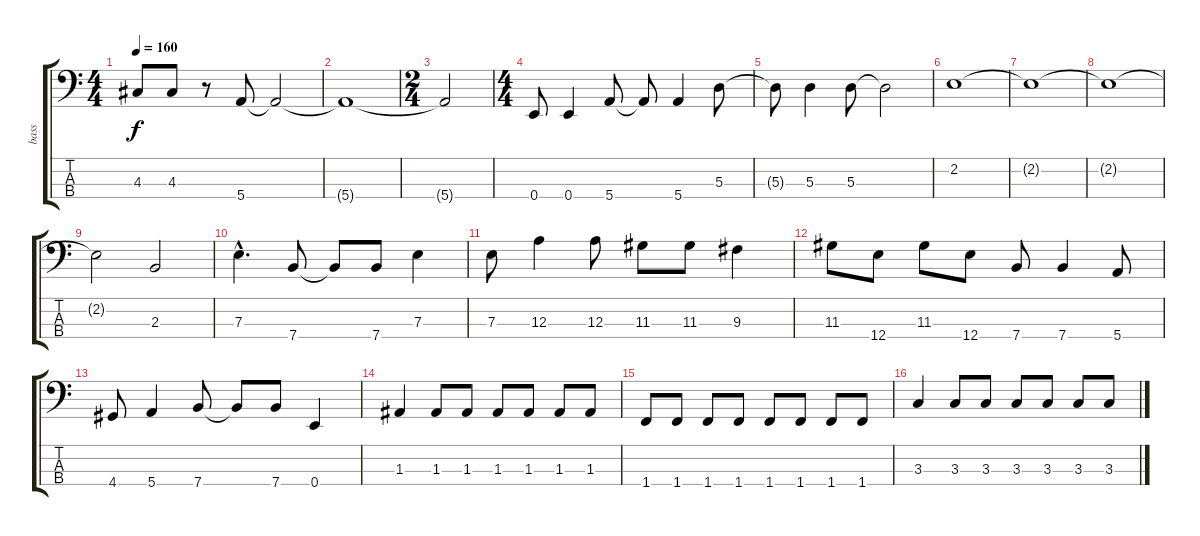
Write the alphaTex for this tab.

\track ("bass" "bass") {instrument electricbasspick}
\staff {score tabs}
\tuning (G2 D2 A1 E1) {hide}
\ts (4 4)
\tempo 160
\clef f4
\ks c
4.3.8{dy f} 4.3.8 r.8 5.4.8 5.4{t}.2 |
5.4{t}.1 |
\ts (2 4)
5.4{t}.2 |
\ts (4 4)
0.4.8 0.4.4 5.4.8 5.4{t}.8 5.4.4 5.3.8 |
5.3{t}.8 5.3.4 5.3.8 5.3{t}.2 |
2.2.1 |
2.2{t}.1 |
2.2{t}.1 |
2.2{t}.2 2.3.2 |
7.3{hac}.4{d} 7.4.8 7.4{t}.8 7.4.8 7.3.4 |
7.3.8 12.3.4 12.3.8 11.3.8 11.3.8 9.3.4 |
11.3.8 12.4.8 11.3.8 12.4.8 7.4.8 7.4.4 5.4.8 |
4.4.8 5.4.4 7.4.8 7.4{t}.8 7.4.8 0.4.4 |
1.3.4 1.3.8 1.3.8 1.3.8 1.3.8 1.3.8 1.3.8 |
1.4.8 1.4.8 1.4.8 1.4.8 1.4.8 1.4.8 1.4.8 1.4.8 |
3.3.4 3.3.8 3.3.8 3.3.8 3.3.8 3.3.8 3.3.8
